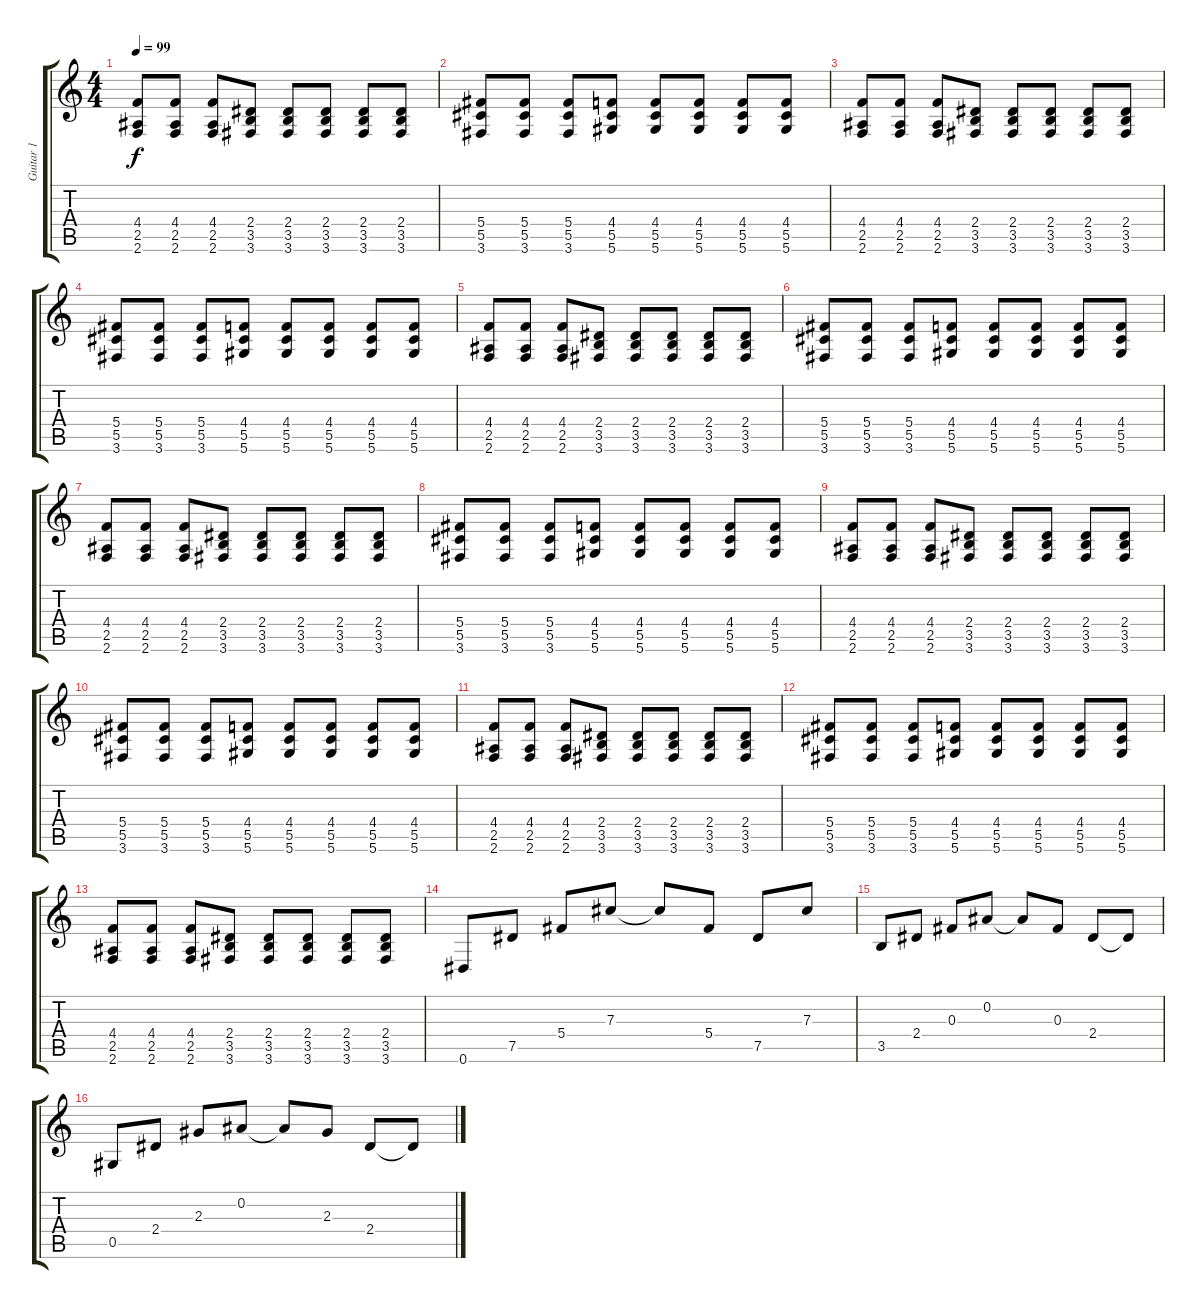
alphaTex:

\track ("Guitar 1" "Guitar 1") {instrument distortionguitar}
\staff {score tabs}
\tuning (Eb4 Bb3 Gb3 Db3 Ab2 Eb2) {hide}
\ts (4 4)
\tempo 99
\clef g2
\ks c
(4.4 2.5 2.6).8{dy f} (4.4 2.5 2.6).8 (4.4 2.5 2.6).8 (2.4 3.5 3.6).8 (2.4 3.5 3.6).8 (2.4 3.5 3.6).8 (2.4 3.5 3.6).8 (2.4 3.5 3.6).8 |
(5.4 5.5 3.6).8 (5.4 5.5 3.6).8 (5.4 5.5 3.6).8 (4.4 5.5 5.6).8 (4.4 5.5 5.6).8 (4.4 5.5 5.6).8 (4.4 5.5 5.6).8 (4.4 5.5 5.6).8 |
(4.4 2.5 2.6).8 (4.4 2.5 2.6).8 (4.4 2.5 2.6).8 (2.4 3.5 3.6).8 (2.4 3.5 3.6).8 (2.4 3.5 3.6).8 (2.4 3.5 3.6).8 (2.4 3.5 3.6).8 |
(5.4 5.5 3.6).8 (5.4 5.5 3.6).8 (5.4 5.5 3.6).8 (4.4 5.5 5.6).8 (4.4 5.5 5.6).8 (4.4 5.5 5.6).8 (4.4 5.5 5.6).8 (4.4 5.5 5.6).8 |
(4.4 2.5 2.6).8 (4.4 2.5 2.6).8 (4.4 2.5 2.6).8 (2.4 3.5 3.6).8 (2.4 3.5 3.6).8 (2.4 3.5 3.6).8 (2.4 3.5 3.6).8 (2.4 3.5 3.6).8 |
(5.4 5.5 3.6).8 (5.4 5.5 3.6).8 (5.4 5.5 3.6).8 (4.4 5.5 5.6).8 (4.4 5.5 5.6).8 (4.4 5.5 5.6).8 (4.4 5.5 5.6).8 (4.4 5.5 5.6).8 |
(4.4 2.5 2.6).8 (4.4 2.5 2.6).8 (4.4 2.5 2.6).8 (2.4 3.5 3.6).8 (2.4 3.5 3.6).8 (2.4 3.5 3.6).8 (2.4 3.5 3.6).8 (2.4 3.5 3.6).8 |
(5.4 5.5 3.6).8 (5.4 5.5 3.6).8 (5.4 5.5 3.6).8 (4.4 5.5 5.6).8 (4.4 5.5 5.6).8 (4.4 5.5 5.6).8 (4.4 5.5 5.6).8 (4.4 5.5 5.6).8 |
(4.4 2.5 2.6).8 (4.4 2.5 2.6).8 (4.4 2.5 2.6).8 (2.4 3.5 3.6).8 (2.4 3.5 3.6).8 (2.4 3.5 3.6).8 (2.4 3.5 3.6).8 (2.4 3.5 3.6).8 |
(5.4 5.5 3.6).8 (5.4 5.5 3.6).8 (5.4 5.5 3.6).8 (4.4 5.5 5.6).8 (4.4 5.5 5.6).8 (4.4 5.5 5.6).8 (4.4 5.5 5.6).8 (4.4 5.5 5.6).8 |
(4.4 2.5 2.6).8 (4.4 2.5 2.6).8 (4.4 2.5 2.6).8 (2.4 3.5 3.6).8 (2.4 3.5 3.6).8 (2.4 3.5 3.6).8 (2.4 3.5 3.6).8 (2.4 3.5 3.6).8 |
(5.4 5.5 3.6).8 (5.4 5.5 3.6).8 (5.4 5.5 3.6).8 (4.4 5.5 5.6).8 (4.4 5.5 5.6).8 (4.4 5.5 5.6).8 (4.4 5.5 5.6).8 (4.4 5.5 5.6).8 |
(4.4 2.5 2.6).8 (4.4 2.5 2.6).8 (4.4 2.5 2.6).8 (2.4 3.5 3.6).8 (2.4 3.5 3.6).8 (2.4 3.5 3.6).8 (2.4 3.5 3.6).8 (2.4 3.5 3.6).8 |
0.6.8 7.5.8 5.4.8 7.3.8 7.3{t}.8 5.4.8 7.5.8 7.3.8 |
3.5.8 2.4.8 0.3.8 0.2.8 0.2{t}.8 0.3.8 2.4.8 2.4{t}.8 |
0.5.8 2.4.8 2.3.8 0.2.8 0.2{t}.8 2.3.8 2.4.8 2.4{t}.8
